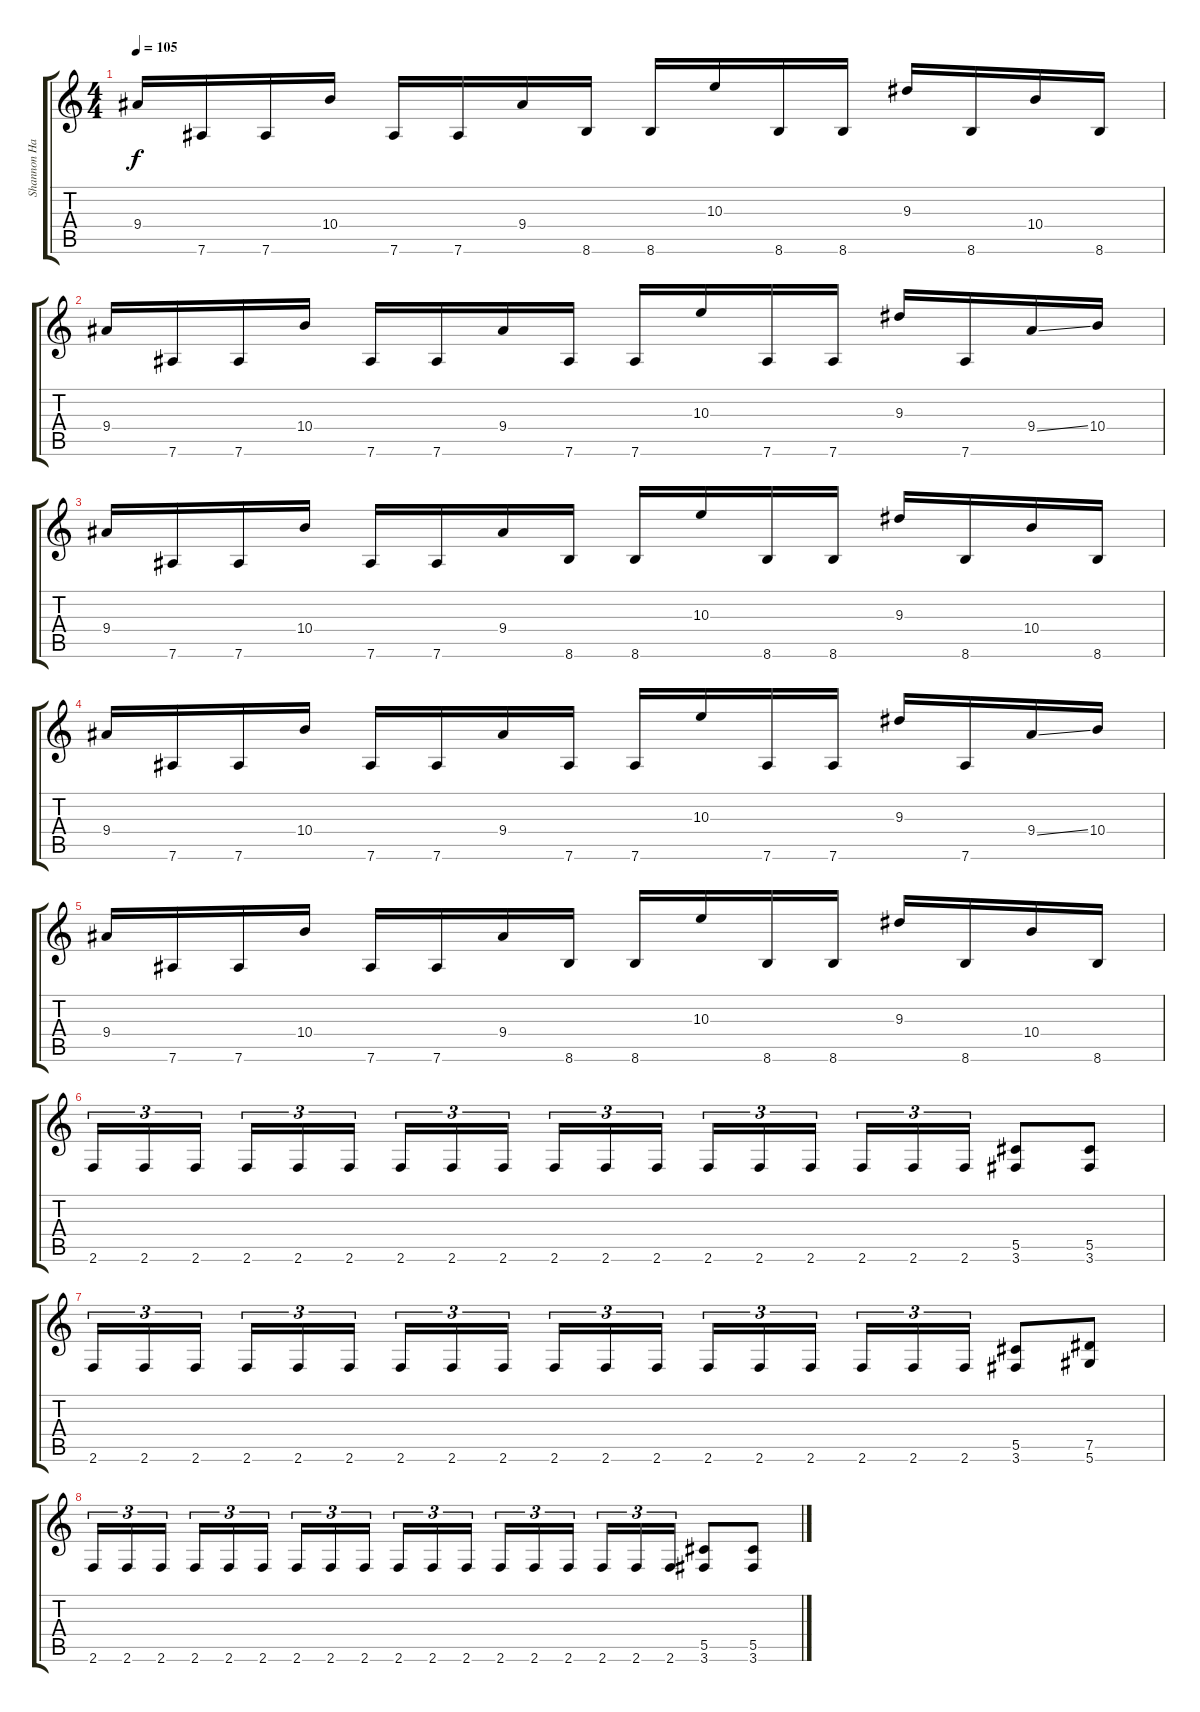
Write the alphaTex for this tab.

\track ("Shannon Hamm" "Shannon Ha") {instrument distortionguitar}
\staff {score tabs}
\tuning (Eb4 Bb3 Gb3 Db3 Ab2 Eb2) {hide}
\ts (4 4)
\tempo 105
\clef g2
\ks c
9.4.16{dy f} 7.6.16 7.6.16 10.4.16 7.6.16 7.6.16 9.4.16 8.6.16 8.6.16 10.3.16 8.6.16 8.6.16 9.3.16 8.6.16 10.4.16 8.6.16 |
9.4.16 7.6.16 7.6.16 10.4.16 7.6.16 7.6.16 9.4.16 7.6.16 7.6.16 10.3.16 7.6.16 7.6.16 9.3.16 7.6.16 9.4{ss}.16 10.4.16 |
9.4.16 7.6.16 7.6.16 10.4.16 7.6.16 7.6.16 9.4.16 8.6.16 8.6.16 10.3.16 8.6.16 8.6.16 9.3.16 8.6.16 10.4.16 8.6.16 |
9.4.16 7.6.16 7.6.16 10.4.16 7.6.16 7.6.16 9.4.16 7.6.16 7.6.16 10.3.16 7.6.16 7.6.16 9.3.16 7.6.16 9.4{ss}.16 10.4.16 |
9.4.16 7.6.16 7.6.16 10.4.16 7.6.16 7.6.16 9.4.16 8.6.16 8.6.16 10.3.16 8.6.16 8.6.16 9.3.16 8.6.16 10.4.16 8.6.16 |
2.6.16{tu (3 2)} 2.6.16{tu (3 2)} 2.6.16{tu (3 2)} 2.6.16{tu (3 2)} 2.6.16{tu (3 2)} 2.6.16{tu (3 2)} 2.6.16{tu (3 2)} 2.6.16{tu (3 2)} 2.6.16{tu (3 2)} 2.6.16{tu (3 2)} 2.6.16{tu (3 2)} 2.6.16{tu (3 2)} 2.6.16{tu (3 2)} 2.6.16{tu (3 2)} 2.6.16{tu (3 2)} 2.6.16{tu (3 2)} 2.6.16{tu (3 2)} 2.6.16{tu (3 2)} (5.5 3.6).8 (5.5 3.6).8 |
2.6.16{tu (3 2)} 2.6.16{tu (3 2)} 2.6.16{tu (3 2)} 2.6.16{tu (3 2)} 2.6.16{tu (3 2)} 2.6.16{tu (3 2)} 2.6.16{tu (3 2)} 2.6.16{tu (3 2)} 2.6.16{tu (3 2)} 2.6.16{tu (3 2)} 2.6.16{tu (3 2)} 2.6.16{tu (3 2)} 2.6.16{tu (3 2)} 2.6.16{tu (3 2)} 2.6.16{tu (3 2)} 2.6.16{tu (3 2)} 2.6.16{tu (3 2)} 2.6.16{tu (3 2)} (5.5 3.6).8 (7.5 5.6).8 |
2.6.16{tu (3 2)} 2.6.16{tu (3 2)} 2.6.16{tu (3 2)} 2.6.16{tu (3 2)} 2.6.16{tu (3 2)} 2.6.16{tu (3 2)} 2.6.16{tu (3 2)} 2.6.16{tu (3 2)} 2.6.16{tu (3 2)} 2.6.16{tu (3 2)} 2.6.16{tu (3 2)} 2.6.16{tu (3 2)} 2.6.16{tu (3 2)} 2.6.16{tu (3 2)} 2.6.16{tu (3 2)} 2.6.16{tu (3 2)} 2.6.16{tu (3 2)} 2.6.16{tu (3 2)} (5.5 3.6).8 (5.5 3.6).8
